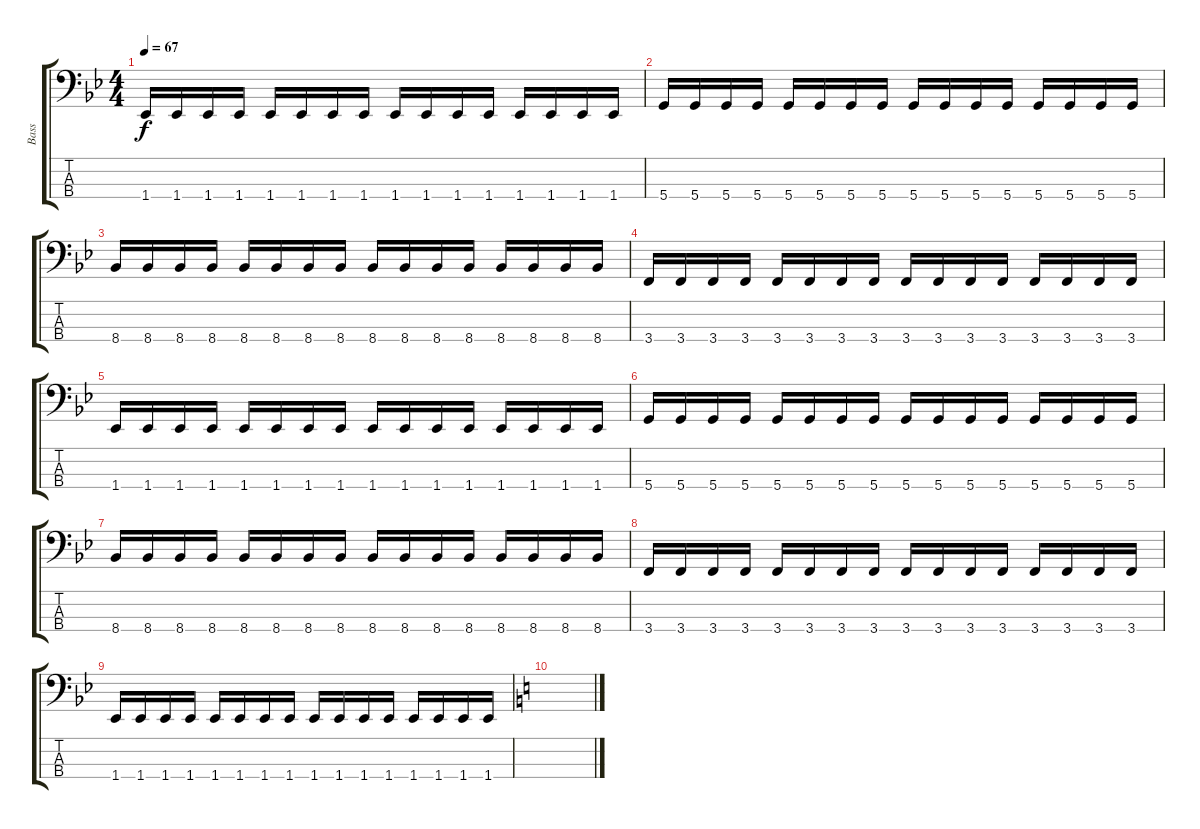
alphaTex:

\track ("Bass" "Bass") {instrument electricbassfinger}
\staff {score tabs}
\tuning (G2 D2 A1 D1) {hide}
\ts (4 4)
\tempo 67
\clef f4
\ks bb
1.4.16{dy f} 1.4.16 1.4.16 1.4.16 1.4.16 1.4.16 1.4.16 1.4.16 1.4.16 1.4.16 1.4.16 1.4.16 1.4.16 1.4.16 1.4.16 1.4.16 |
5.4.16 5.4.16 5.4.16 5.4.16 5.4.16 5.4.16 5.4.16 5.4.16 5.4.16 5.4.16 5.4.16 5.4.16 5.4.16 5.4.16 5.4.16 5.4.16 |
8.4.16 8.4.16 8.4.16 8.4.16 8.4.16 8.4.16 8.4.16 8.4.16 8.4.16 8.4.16 8.4.16 8.4.16 8.4.16 8.4.16 8.4.16 8.4.16 |
3.4.16 3.4.16 3.4.16 3.4.16 3.4.16 3.4.16 3.4.16 3.4.16 3.4.16 3.4.16 3.4.16 3.4.16 3.4.16 3.4.16 3.4.16 3.4.16 |
1.4.16 1.4.16 1.4.16 1.4.16 1.4.16 1.4.16 1.4.16 1.4.16 1.4.16 1.4.16 1.4.16 1.4.16 1.4.16 1.4.16 1.4.16 1.4.16 |
5.4.16{volume 5} 5.4.16 5.4.16 5.4.16 5.4.16 5.4.16 5.4.16 5.4.16 5.4.16 5.4.16 5.4.16 5.4.16 5.4.16 5.4.16 5.4.16 5.4.16 |
8.4.16 8.4.16 8.4.16 8.4.16 8.4.16 8.4.16 8.4.16 8.4.16 8.4.16 8.4.16 8.4.16 8.4.16 8.4.16 8.4.16 8.4.16 8.4.16 |
3.4.16 3.4.16 3.4.16 3.4.16 3.4.16 3.4.16 3.4.16 3.4.16 3.4.16 3.4.16 3.4.16 3.4.16 3.4.16 3.4.16 3.4.16 3.4.16 |
1.4.16 1.4.16 1.4.16 1.4.16 1.4.16 1.4.16 1.4.16 1.4.16 1.4.16 1.4.16 1.4.16 1.4.16 1.4.16 1.4.16 1.4.16 1.4.16 |
\ks c
